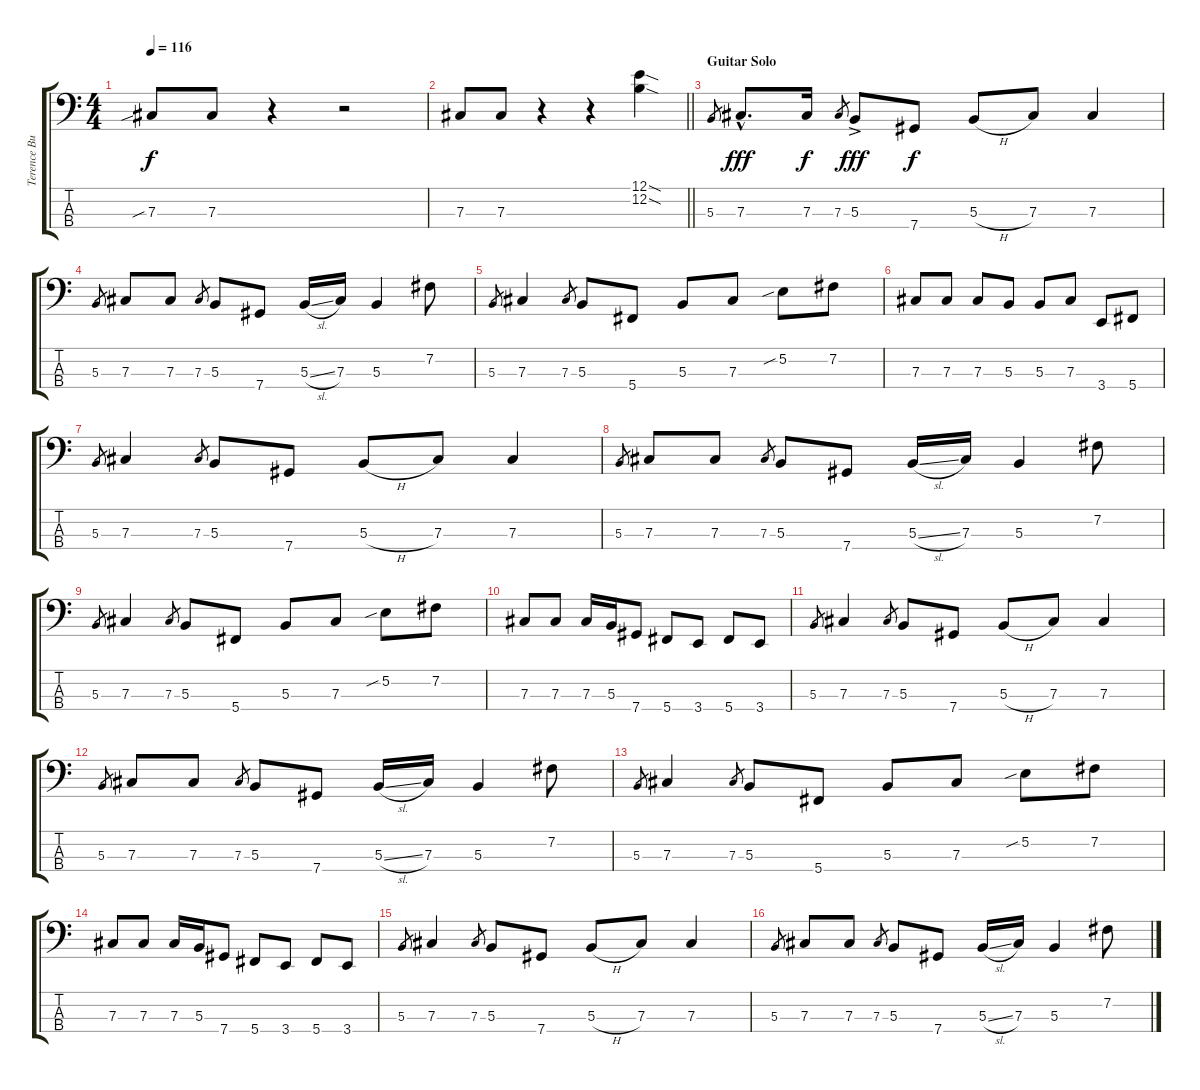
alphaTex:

\track ("Terence Butler" "Terence Bu") {instrument electricbassfinger}
\staff {score tabs}
\tuning (E2 B1 Gb1 Db1) {hide}
\ts (4 4)
\tempo 116
\clef f4
\ks c
7.3{sib}.8{dy f} 7.3.8 r.4 r.2 |
\barLineRight lightlight
7.3.8 7.3.8 r.4 r.4 (12.1{sod} 12.2{sod}).4 |
\section ("" "Guitar Solo")
5.3.8{gr} 7.3{hac}.8{d dy fff} 7.3.16{dy f} 7.3.8{gr} 5.3{ac}.8{dy fff} 7.4.8{dy f} 5.3{h}.8 7.3.8 7.3.4 |
5.3.8{gr} 7.3.8 7.3.8 7.3.8{gr} 5.3.8 7.4.8 5.3{sl}.16 7.3.16 5.3.4 7.2.8 |
5.3.8{gr} 7.3.4 7.3.8{gr} 5.3.8 5.4.8 5.3.8 7.3.8 5.2{sib}.8 7.2.8 |
7.3.8 7.3.8 7.3.8 5.3.8 5.3.8 7.3.8 3.4.8 5.4.8 |
5.3.8{gr} 7.3.4 7.3.8{gr} 5.3.8 7.4.8 5.3{h}.8 7.3.8 7.3.4 |
5.3.8{gr} 7.3.8 7.3.8 7.3.8{gr} 5.3.8 7.4.8 5.3{sl}.16 7.3.16 5.3.4 7.2.8 |
5.3.8{gr} 7.3.4 7.3.8{gr} 5.3.8 5.4.8 5.3.8 7.3.8 5.2{sib}.8 7.2.8 |
7.3.8 7.3.8 7.3.16 5.3.16 7.4.8 5.4.8 3.4.8 5.4.8 3.4.8 |
5.3.8{gr} 7.3.4 7.3.8{gr} 5.3.8 7.4.8 5.3{h}.8 7.3.8 7.3.4 |
5.3.8{gr} 7.3.8 7.3.8 7.3.8{gr} 5.3.8 7.4.8 5.3{sl}.16 7.3.16 5.3.4 7.2.8 |
5.3.8{gr} 7.3.4 7.3.8{gr} 5.3.8 5.4.8 5.3.8 7.3.8 5.2{sib}.8 7.2.8 |
7.3.8 7.3.8 7.3.16 5.3.16 7.4.8 5.4.8 3.4.8 5.4.8 3.4.8 |
5.3.8{gr} 7.3.4 7.3.8{gr} 5.3.8 7.4.8 5.3{h}.8 7.3.8 7.3.4 |
5.3.8{gr} 7.3.8 7.3.8 7.3.8{gr} 5.3.8 7.4.8 5.3{sl}.16 7.3.16 5.3.4 7.2.8
